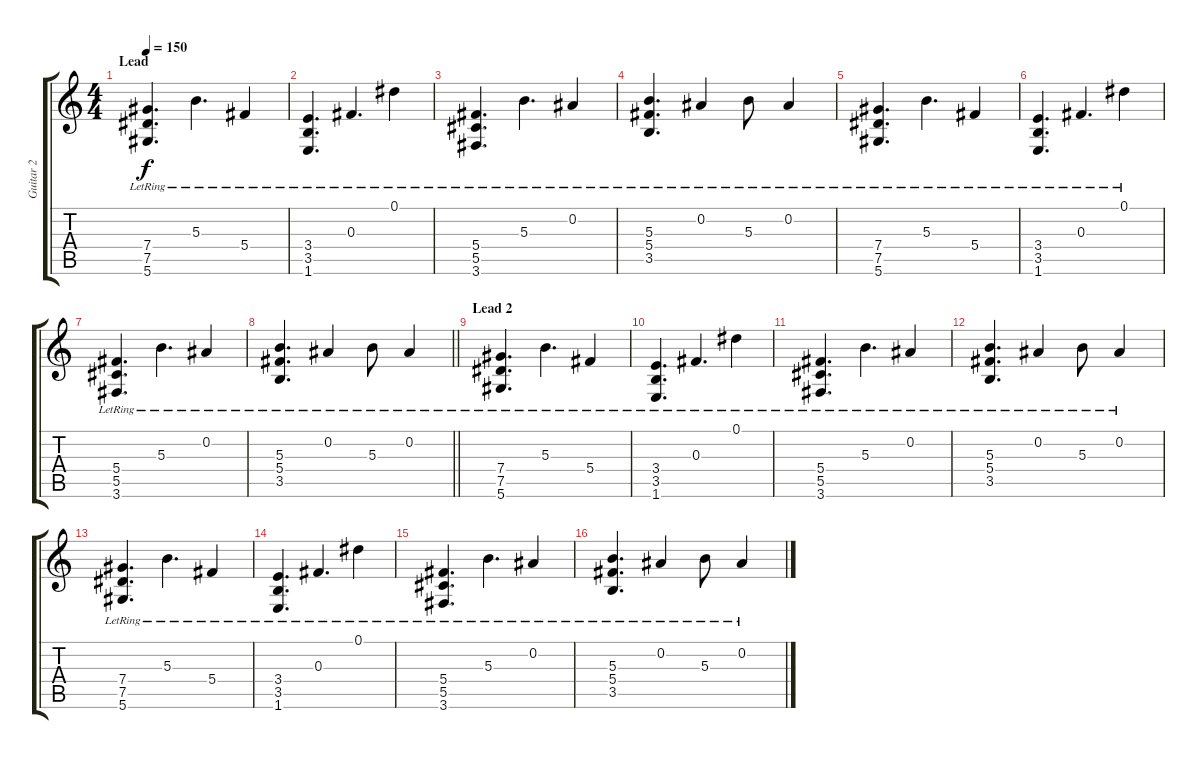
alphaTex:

\track ("Guitar 2" "Guitar 2") {instrument distortionguitar}
\staff {score tabs}
\tuning (Eb4 Bb3 Gb3 Db3 Ab2 Eb2) {hide}
\ts (4 4)
\section ("" "Lead")
\tempo 150
\clef g2
\ks c
(7.4{lr} 7.5{lr} 5.6{lr}).4{d dy f} 5.3{lr}.4{d} 5.4{lr}.4 |
(3.4{lr} 3.5{lr} 1.6{lr}).4{d} 0.3{lr}.4{d} 0.1{lr}.4 |
(5.4{lr} 5.5{lr} 3.6{lr}).4{d} 5.3{lr}.4{d} 0.2{lr}.4 |
(5.3{lr} 5.4{lr} 3.5{lr}).4{d} 0.2{lr}.4 5.3{lr}.8 0.2{lr}.4 |
(7.4{lr} 7.5{lr} 5.6{lr}).4{d} 5.3{lr}.4{d} 5.4{lr}.4 |
(3.4{lr} 3.5{lr} 1.6{lr}).4{d} 0.3{lr}.4{d} 0.1{lr}.4 |
(5.4{lr} 5.5{lr} 3.6{lr}).4{d} 5.3{lr}.4{d} 0.2{lr}.4 |
\barLineRight lightlight
(5.3{lr} 5.4{lr} 3.5{lr}).4{d} 0.2{lr}.4 5.3{lr}.8 0.2{lr}.4 |
\section ("" "Lead 2")
(7.4{lr} 7.5{lr} 5.6{lr}).4{d} 5.3{lr}.4{d} 5.4{lr}.4 |
(3.4{lr} 3.5{lr} 1.6{lr}).4{d} 0.3{lr}.4{d} 0.1{lr}.4 |
(5.4{lr} 5.5{lr} 3.6{lr}).4{d} 5.3{lr}.4{d} 0.2{lr}.4 |
(5.3{lr} 5.4{lr} 3.5{lr}).4{d} 0.2{lr}.4 5.3{lr}.8 0.2{lr}.4 |
(7.4{lr} 7.5{lr} 5.6{lr}).4{d} 5.3{lr}.4{d} 5.4{lr}.4 |
(3.4{lr} 3.5{lr} 1.6{lr}).4{d} 0.3{lr}.4{d} 0.1{lr}.4 |
(5.4{lr} 5.5{lr} 3.6{lr}).4{d} 5.3{lr}.4{d} 0.2{lr}.4 |
(5.3{lr} 5.4{lr} 3.5{lr}).4{d} 0.2{lr}.4 5.3{lr}.8 0.2{lr}.4
